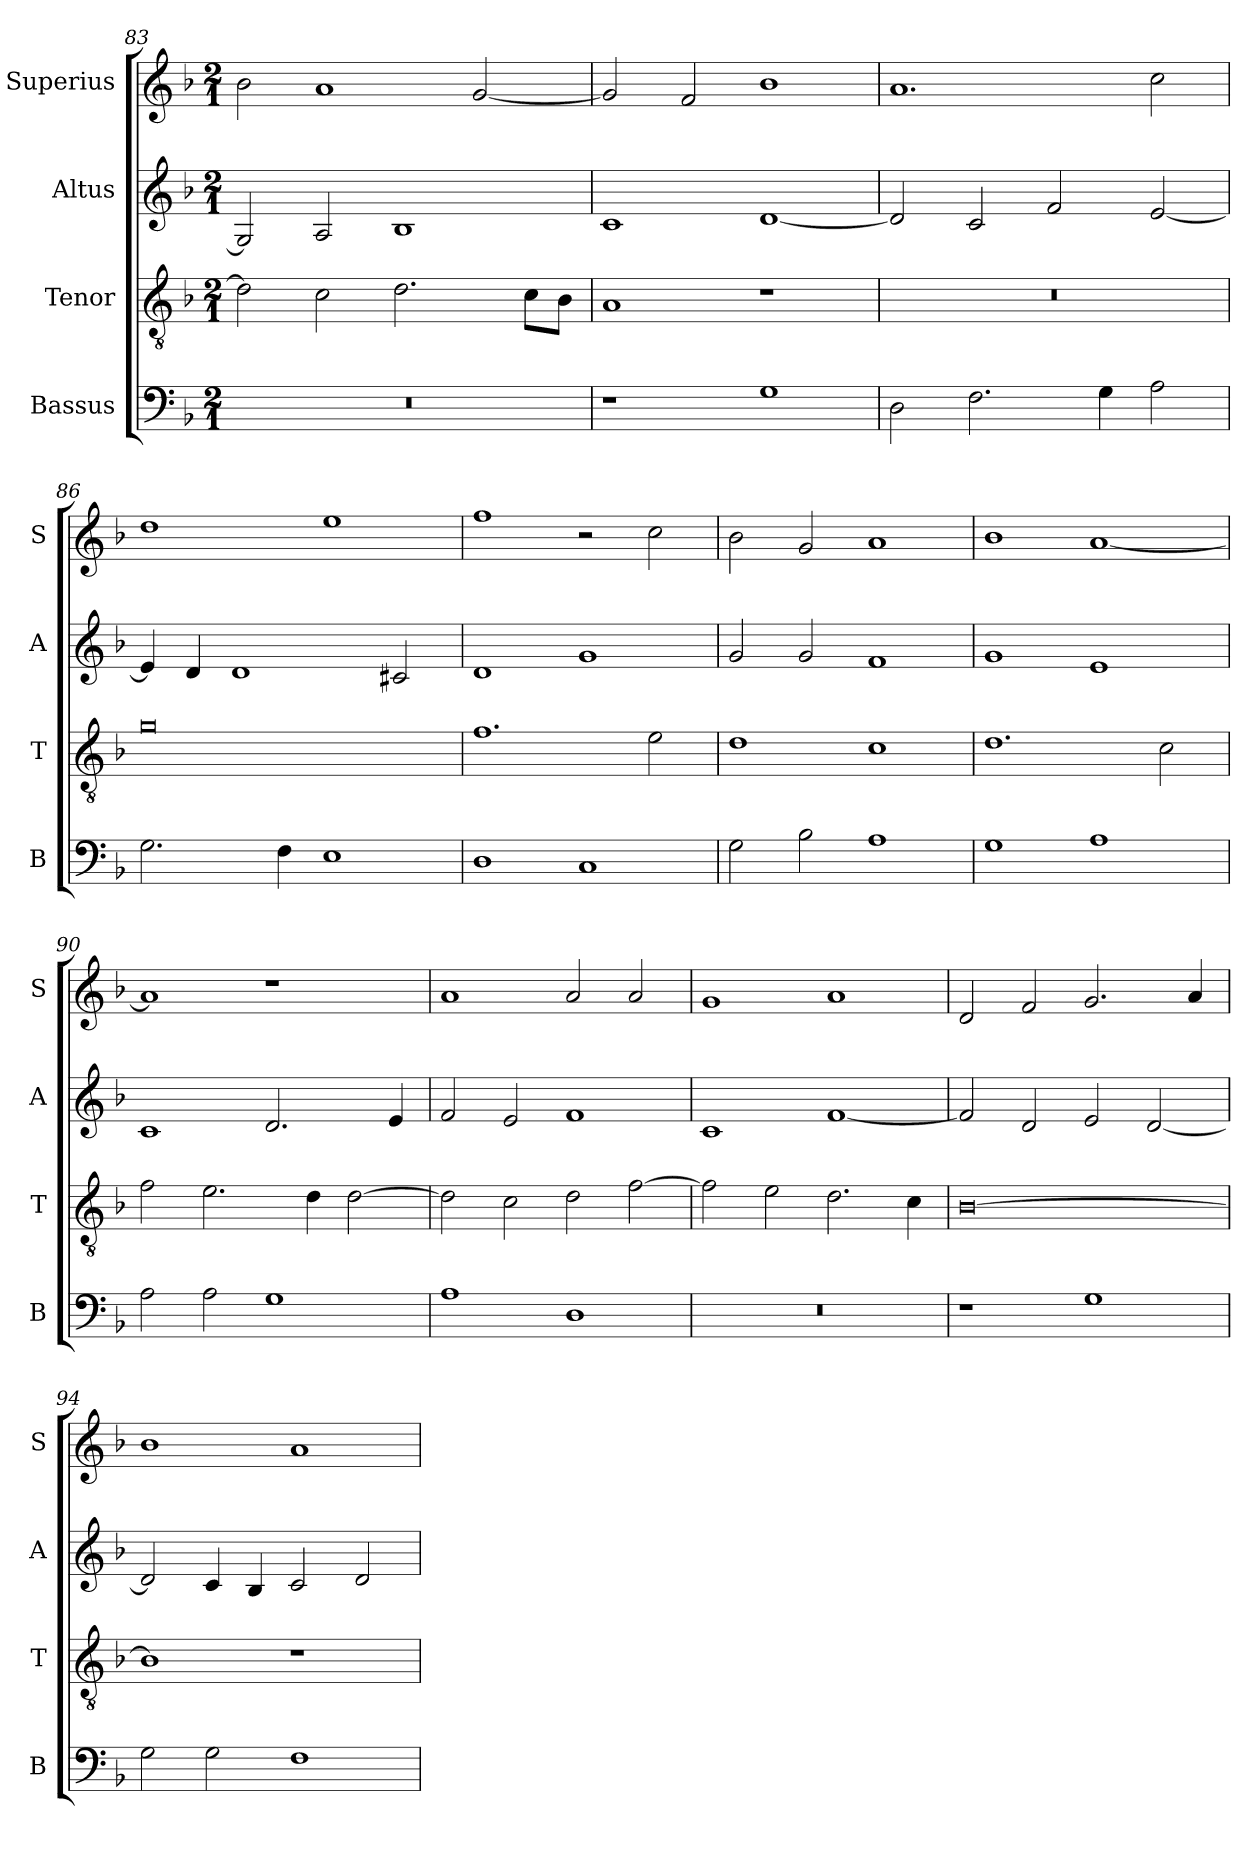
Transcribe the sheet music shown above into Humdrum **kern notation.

**kern	**kern	**kern	**kern
*part4	*part3	*part2	*part1
*staff4	*staff3	*staff2	*staff1
*I"Bassus	*I"Tenor	*I"Altus	*I"Superius
*I'B	*I'T	*I'A	*I'S
*clefF4	*clefGv2	*clefG2	*clefG2
*k[b-]	*k[b-]	*k[b-]	*k[b-]
*F:	*F:	*F:	*F:
*M2/1	*M2/1	*M2/1	*M2/1
=83	=83	=83	=83
0r	2d]	2G]	2b-
.	2c	2A	1a
.	2.d	1B-	.
.	.	.	[2g
.	8cL	.	.
.	8B-J	.	.
=84	=84	=84	=84
1r	1A	1c	2g]
.	.	.	2f
1G	1r	[1d	1b-
=85	=85	=85	=85
2D	0r	2d]	1.a
2.F	.	2c	.
.	.	2f	.
4G	.	.	.
2A	.	[2e	2cc
=86	=86	=86	=86
2.G	0g	4e]	1dd
.	.	4d	.
.	.	1d	.
4F	.	.	.
1E	.	.	1ee
.	.	2c#X	.
=87	=87	=87	=87
1D	1.f	1d	1ff
1C	.	1g	2r
.	2e	.	2cc
=88	=88	=88	=88
2G	1d	2g	2b-
2B-	.	2g	2g
1A	1c	1f	1a
=89	=89	=89	=89
1G	1.d	1g	1b-
1A	.	1e	[1a
.	2c	.	.
=90	=90	=90	=90
2A	2f	1c	1a]
2A	2.e	.	.
1G	.	2.d	1r
.	4d	.	.
.	[2d	.	.
.	.	4e	.
=91	=91	=91	=91
1A	2d]	2f	1a
.	2c	2e	.
1D	2d	1f	2a
.	[2f	.	2a
=92	=92	=92	=92
0r	2f]	1c	1g
.	2e	.	.
.	2.d	[1f	1a
.	4c	.	.
=93	=93	=93	=93
1r	[0B-	2f]	2d
.	.	2d	2f
1G	.	2e	2.g
.	.	[2d	.
.	.	.	4a
=94	=94	=94	=94
2G	1B-]	2d]	1b-
2G	.	4c	.
.	.	4B-	.
1F	1r	2c	1a
.	.	2d	.
=	=	=	=
*-	*-	*-	*-
